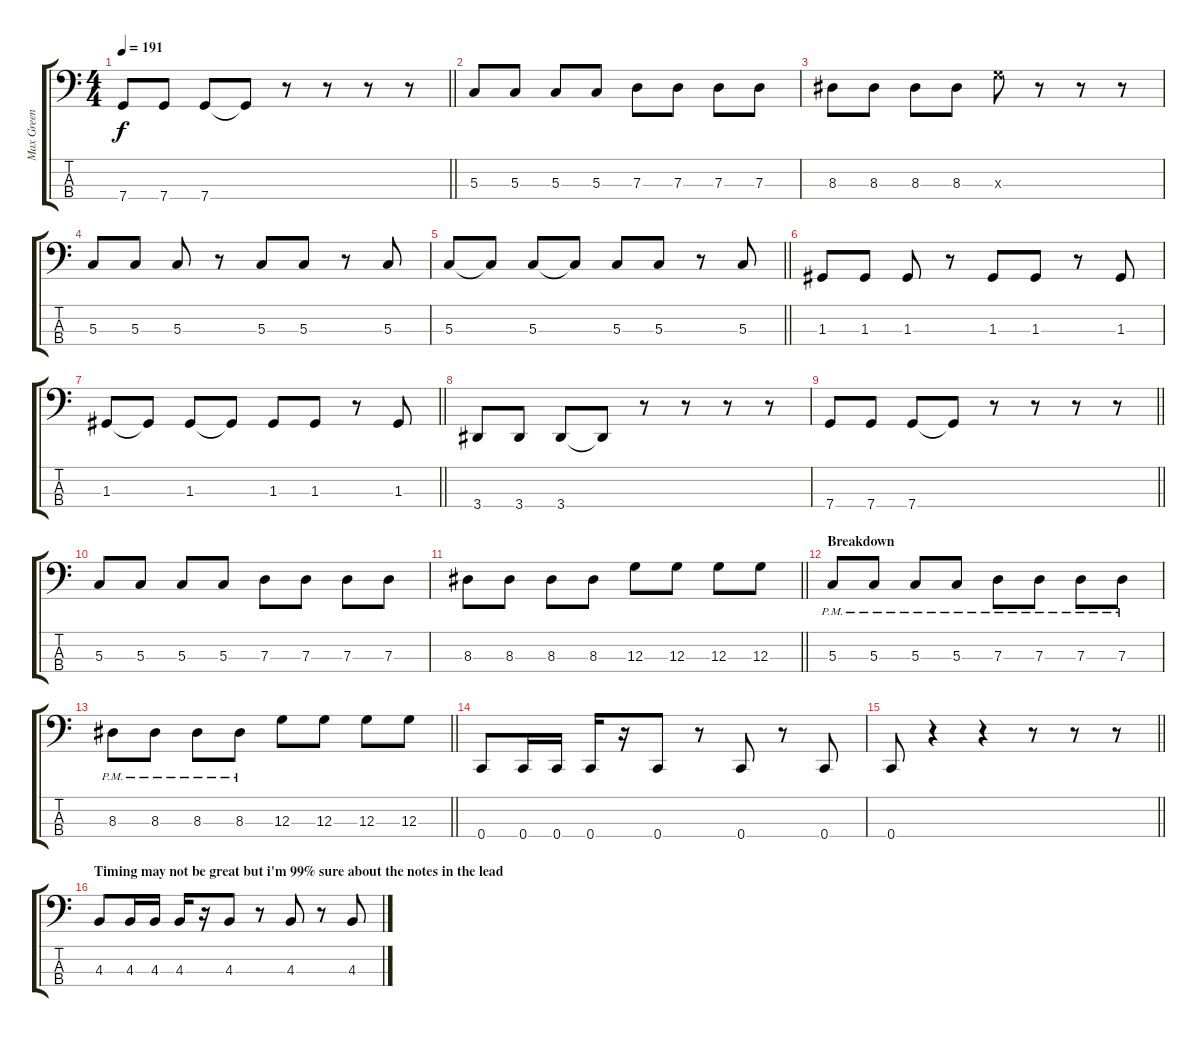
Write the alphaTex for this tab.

\track ("Max Green" "Max Green") {instrument electricbasspick}
\staff {score tabs}
\tuning (F2 C2 G1 C1) {hide}
\ts (4 4)
\tempo 191
\clef f4
\barLineRight lightlight
\ks c
7.4.8{dy f} 7.4.8 7.4.8 7.4{t}.8 r.8 r.8 r.8 r.8 |
5.3.8 5.3.8 5.3.8 5.3.8 7.3.8 7.3.8 7.3.8 7.3.8 |
8.3.8 8.3.8 8.3.8 8.3.8 12.3{x}.8 r.8 r.8 r.8 |
5.3.8 5.3.8 5.3.8 r.8 5.3.8 5.3.8 r.8 5.3.8 |
\barLineRight lightlight
5.3.8 5.3{t}.8 5.3.8 5.3{t}.8 5.3.8 5.3.8 r.8 5.3.8 |
1.3.8 1.3.8 1.3.8 r.8 1.3.8 1.3.8 r.8 1.3.8 |
\barLineRight lightlight
1.3.8 1.3{t}.8 1.3.8 1.3{t}.8 1.3.8 1.3.8 r.8 1.3.8 |
3.4.8 3.4.8 3.4.8 3.4{t}.8 r.8 r.8 r.8 r.8 |
\barLineRight lightlight
7.4.8 7.4.8 7.4.8 7.4{t}.8 r.8 r.8 r.8 r.8 |
5.3.8 5.3.8 5.3.8 5.3.8 7.3.8 7.3.8 7.3.8 7.3.8 |
\barLineRight lightlight
8.3.8 8.3.8 8.3.8 8.3.8 12.3.8 12.3.8 12.3.8 12.3.8 |
\section ("" "Breakdown")
5.3{pm}.8 5.3{pm}.8 5.3{pm}.8 5.3{pm}.8 7.3{pm}.8 7.3{pm}.8 7.3{pm}.8 7.3{pm}.8 |
\barLineRight lightlight
8.3{pm}.8 8.3{pm}.8 8.3{pm}.8 8.3{pm}.8 12.3.8 12.3.8 12.3.8 12.3.8 |
0.4.8 0.4.16 0.4.16 0.4.16 r.16 0.4.8 r.8 0.4.8 r.8 0.4.8 |
\barLineRight lightlight
0.4.8 r.4 r.4 r.8 r.8 r.8 |
\section ("" "Timing may not be great but i'm 99% sure about the notes in the lead")
4.3.8 4.3.16 4.3.16 4.3.16 r.16 4.3.8 r.8 4.3.8 r.8 4.3.8
